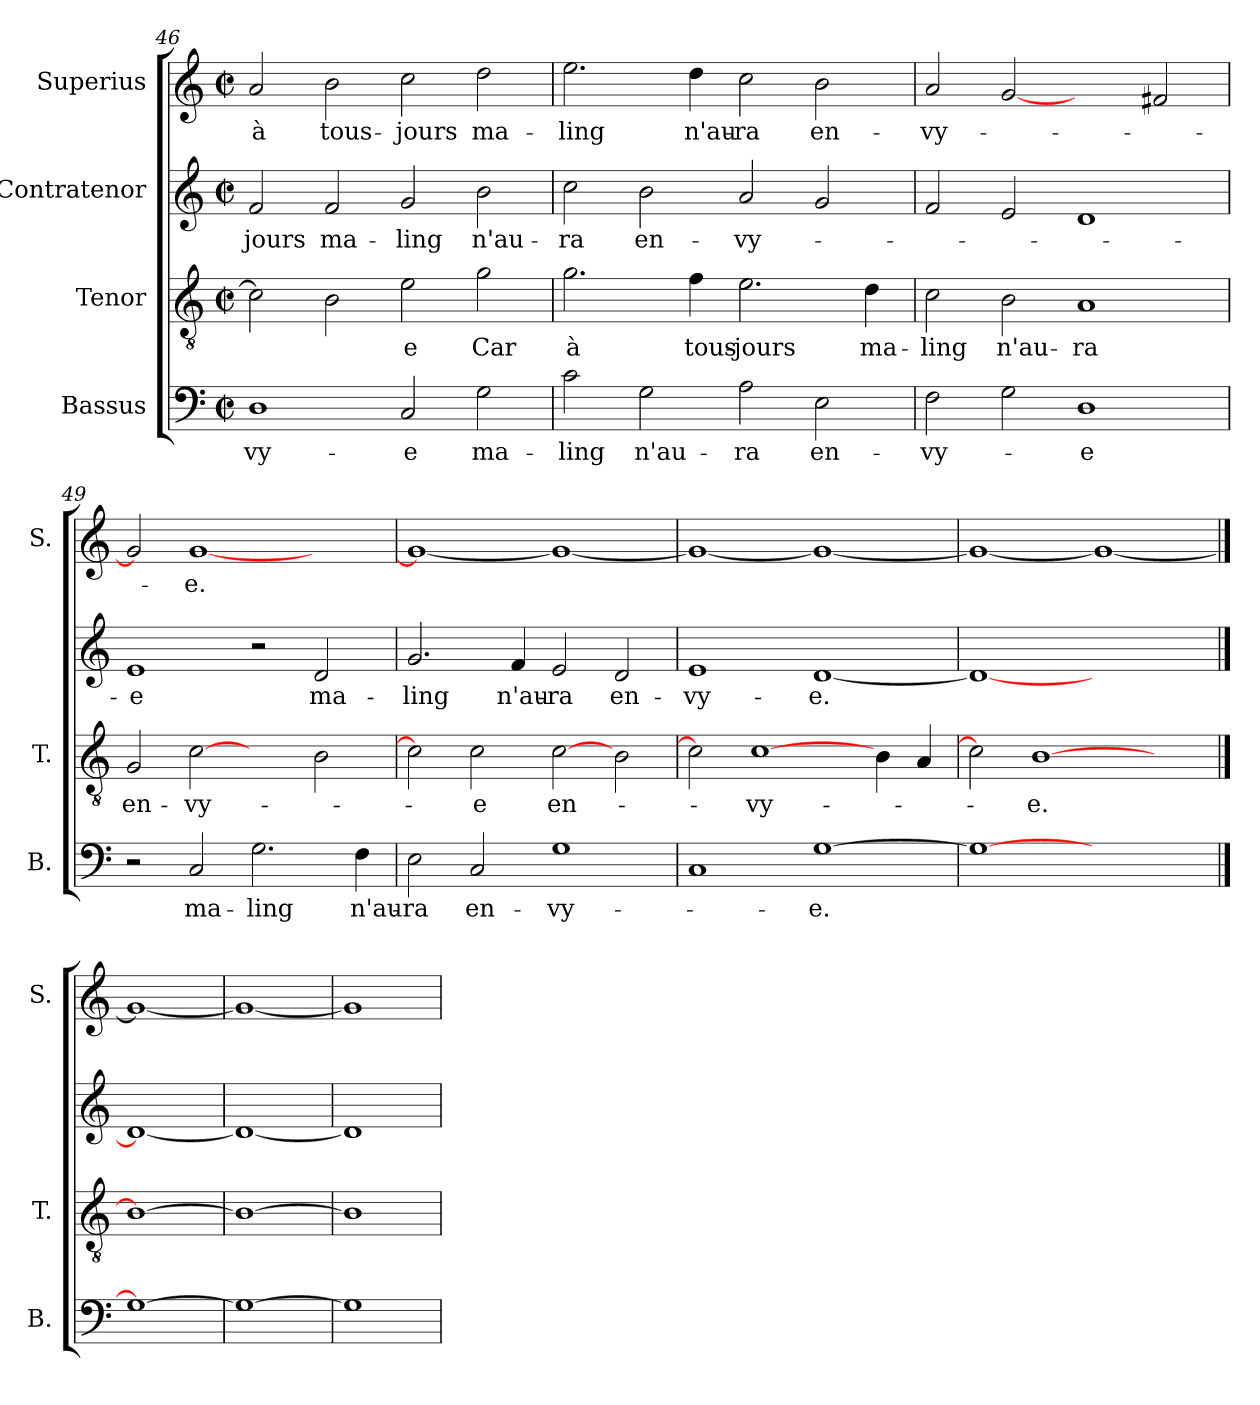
**kern	**text	**kern	**text	**kern	**text	**kern	**text
*part4	*part4	*part3	*part3	*part2	*part2	*part1	*part1
*staff4	*staff4	*staff3	*staff3	*staff2	*staff2	*staff1	*staff1
*I"Bassus	*	*I"Tenor	*	*I"Contratenor	*	*I"Superius	*
*I'B.	*	*I'T.	*	*	*	*I'S.	*
*clefF4	*	*clefGv2	*	*clefG2	*	*clefG2	*
*k[]	*	*k[]	*	*k[]	*	*k[]	*
*C:	*	*C:	*	*C:	*	*C:	*
*M2/2	*	*M2/2	*	*M2/2	*	*M2/2	*
*met(c|)	*	*met(c|)	*	*met(c|)	*	*met(c|)	*
=46	=46	=46	=46	=46	=46	=46	=46
1D\	-vy-	2c\]	.	2f/	-jours	2a/	à
.	.	2B\	.	2f/	ma-	2b\	tous-
2C/	-e	2e\	-e	2g/	-ling	2cc\	-jours
2G\	ma-	2g\	Car	2b\	n'au-	2dd\	ma-
=47	=47	=47	=47	=47	=47	=47	=47
2c\	-ling	2.g\	à	2cc\	-ra	2.ee\	-ling
2G\	n'au-	.	.	2b\	en-	.	.
.	.	4f\	tous-	.	.	4dd\	n'au-
2A\	-ra	2.e\	-jours	2a/	-vy-	2cc\	-ra
2E\	en-	.	.	2g/	.	2b\	en-
.	.	4d\	ma-	.	.	.	.
!!LO:LB:g=z
=48	=48	=48	=48	=48	=48	=48	=48
2F\	-vy-	2c\	-ling	2f/	.	2a/	-vy-
2G\	.	2B\	n'au-	2e/	.	[2g/	.
1D\	-e	1A/	-ra	1d/	.	2ryy	.
.	.	.	.	.	.	2f#X/	.
=49	=49	=49	=49	=49	=49	=49	=49
2r	.	2G/	en-	1e/	-e	2g/]	.
2C/	ma-	[2c\	-vy-	.	.	[1g/	-e.
2.G\	-ling	2ryy	.	2r	.	.	.
.	.	2B\	.	2d/	ma-	2ryy	.
4F\	n'au-	.	.	.	.	.	.
=50	=50	=50	=50	=50	=50	=50	=50
2E\	-ra	2c\]	.	2.g/	-ling	1g/_	.
2C/	en-	2c\	-e	.	.	.	.
.	.	.	.	4f/	n'au-	.	.
1G\	-vy-	[2c\	en-	2e/	-ra	1g/_	.
.	.	2B\	.	2d/	en-	.	.
=51	=51	=51	=51	=51	=51	=51	=51
1C/	.	2c\]	.	1e/	-vy-	1g/_	.
.	.	[1c\	-vy-	.	.	.	.
[1G\	-e.	.	.	[1d/	-e.	1g/_	.
.	.	4B\	.	.	.	.	.
.	.	4A/	.	.	.	.	.
=52	=52	=52	=52	=52	=52	=52	=52
1G\_	.	2c\]	.	1d/_	.	1g/_	.
.	.	[1B\	-e.	.	.	.	.
1ryy	.	.	.	1ryy	.	1g/_	.
.	.	2ryy	.	.	.	.	.
==53	==53	==53	==53	==53	==53	==53	==53
1G\_	.	1B\_	.	1d/_	.	1g/_	.
=54	=54	=54	=54	=54	=54	=54	=54
1G\_	.	1B\_	.	1d/_	.	1g/_	.
=55	=55	=55	=55	=55	=55	=55	=55
1G\]	.	1B\]	.	1d/]	.	1g/]	.
=	=	=	=	=	=	=	=
*-	*-	*-	*-	*-	*-	*-	*-
